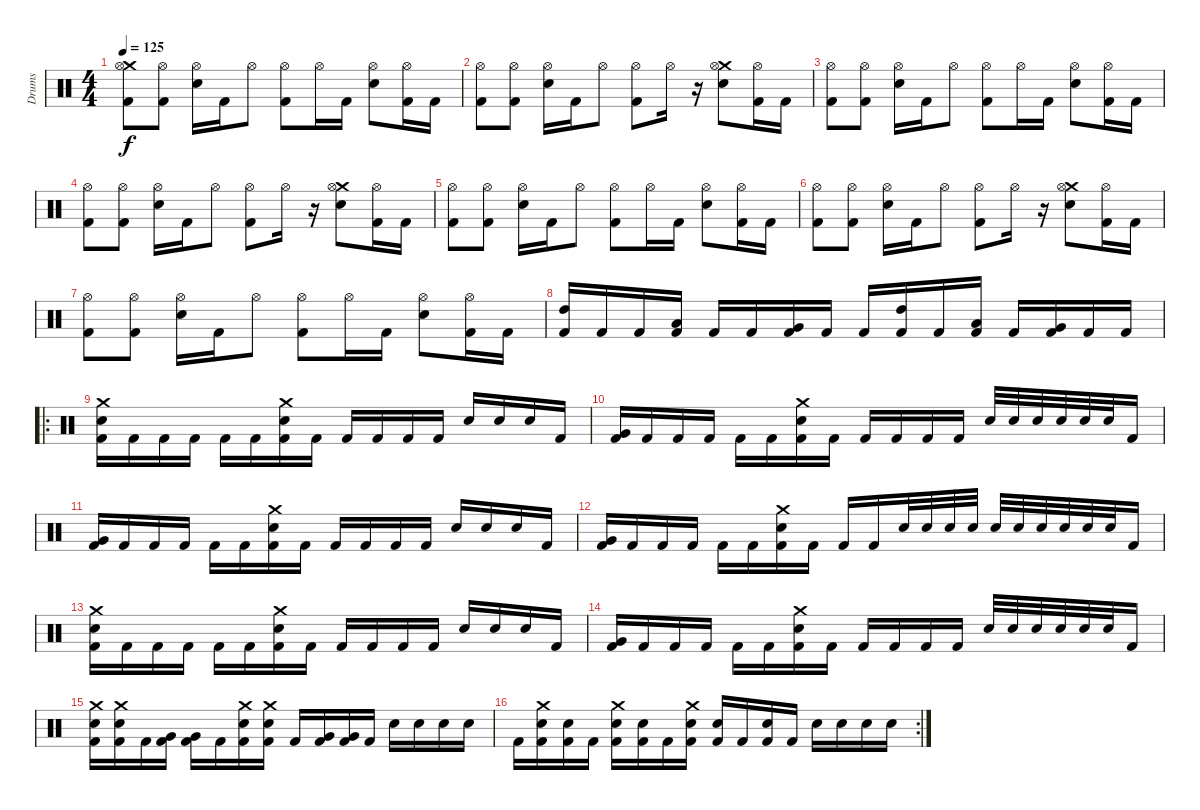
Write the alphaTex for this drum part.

\track ("Drums" "Drums") {instrument percussion}
\staff {score}
\articulation defaults
\ts (4 4)
\tempo 125
\clef neutral
\ks c
("Crash medium (hit)" "Hi-Hat (open)" "Kick (hit) 2").8{dy f} ("Hi-Hat (open)" "Kick (hit) 2").8 ("Hi-Hat (open)" "Electric Snare (hit)").16 "Kick (hit) 2".16 "Hi-Hat (open)".8 ("Hi-Hat (open)" "Kick (hit) 2").8 "Hi-Hat (open)".16 "Kick (hit) 2".16 ("Hi-Hat (open)" "Electric Snare (hit)").8 ("Hi-Hat (open)" "Kick (hit) 2").16 "Kick (hit) 2".16 |
("Hi-Hat (open)" "Kick (hit) 2").8 ("Hi-Hat (open)" "Kick (hit) 2").8 ("Hi-Hat (open)" "Electric Snare (hit)").16 "Kick (hit) 2".16 "Hi-Hat (open)".8 ("Hi-Hat (open)" "Kick (hit) 2").8 "Hi-Hat (open)".16 r.16 ("Crash medium (hit)" "Hi-Hat (open)" "Electric Snare (hit)").8 ("Hi-Hat (open)" "Kick (hit) 2").16 "Kick (hit) 2".16 |
("Hi-Hat (open)" "Kick (hit) 2").8 ("Hi-Hat (open)" "Kick (hit) 2").8 ("Hi-Hat (open)" "Electric Snare (hit)").16 "Kick (hit) 2".16 "Hi-Hat (open)".8 ("Hi-Hat (open)" "Kick (hit) 2").8 "Hi-Hat (open)".16 "Kick (hit) 2".16 ("Hi-Hat (open)" "Electric Snare (hit)").8 ("Hi-Hat (open)" "Kick (hit) 2").16 "Kick (hit) 2".16 |
("Hi-Hat (open)" "Kick (hit) 2").8 ("Hi-Hat (open)" "Kick (hit) 2").8 ("Hi-Hat (open)" "Electric Snare (hit)").16 "Kick (hit) 2".16 "Hi-Hat (open)".8 ("Hi-Hat (open)" "Kick (hit) 2").8 "Hi-Hat (open)".16 r.16 ("Crash medium (hit)" "Hi-Hat (open)" "Electric Snare (hit)").8 ("Hi-Hat (open)" "Kick (hit) 2").16 "Kick (hit) 2".16 |
("Hi-Hat (open)" "Kick (hit) 2").8 ("Hi-Hat (open)" "Kick (hit) 2").8 ("Hi-Hat (open)" "Electric Snare (hit)").16 "Kick (hit) 2".16 "Hi-Hat (open)".8 ("Hi-Hat (open)" "Kick (hit) 2").8 "Hi-Hat (open)".16 "Kick (hit) 2".16 ("Hi-Hat (open)" "Electric Snare (hit)").8 ("Hi-Hat (open)" "Kick (hit) 2").16 "Kick (hit) 2".16 |
("Hi-Hat (open)" "Kick (hit) 2").8 ("Hi-Hat (open)" "Kick (hit) 2").8 ("Hi-Hat (open)" "Electric Snare (hit)").16 "Kick (hit) 2".16 "Hi-Hat (open)".8 ("Hi-Hat (open)" "Kick (hit) 2").8 "Hi-Hat (open)".16 r.16 ("Crash medium (hit)" "Hi-Hat (open)" "Electric Snare (hit)").8 ("Hi-Hat (open)" "Kick (hit) 2").16 "Kick (hit) 2".16 |
("Hi-Hat (open)" "Kick (hit) 2").8 ("Hi-Hat (open)" "Kick (hit) 2").8 ("Hi-Hat (open)" "Electric Snare (hit)").16 "Kick (hit) 2".16 "Hi-Hat (open)".8 ("Hi-Hat (open)" "Kick (hit) 2").8 "Hi-Hat (open)".16 "Kick (hit) 2".16 ("Hi-Hat (open)" "Electric Snare (hit)").8 ("Hi-Hat (open)" "Kick (hit) 2").16 "Kick (hit) 2".16 |
("High Tom (hit)" "Kick (hit) 2").16 "Kick (hit) 2".16 "Kick (hit) 2".16 ("Low Tom (hit)" "Kick (hit) 2").16 "Kick (hit) 2".16 "Kick (hit) 2".16 ("Very Low Tom (hit)" "Kick (hit) 2").16 "Kick (hit) 2".16 "Kick (hit) 2".16 ("High Tom (hit)" "Kick (hit) 2").16 "Kick (hit) 2".16 ("Low Tom (hit)" "Kick (hit) 2").16 "Kick (hit) 2".16 ("Very Low Tom (hit)" "Kick (hit) 2").16 "Kick (hit) 2".16 "Kick (hit) 2".16 |
\ro
("Crash medium (hit)" "Electric Snare (hit)" "Kick (hit) 2").16 "Kick (hit) 2".16 "Kick (hit) 2".16 "Kick (hit) 2".16 "Kick (hit) 2".16 "Kick (hit) 2".16 ("Crash medium (hit)" "Electric Snare (hit)" "Kick (hit) 2").16 "Kick (hit) 2".16 "Kick (hit) 2".16 "Kick (hit) 2".16 "Kick (hit) 2".16 "Kick (hit) 2".16 "Electric Snare (hit)".16 "Electric Snare (hit)".16 "Electric Snare (hit)".16 "Kick (hit) 2".16 |
("Very Low Tom (hit)" "Kick (hit) 2").16 "Kick (hit) 2".16 "Kick (hit) 2".16 "Kick (hit) 2".16 "Kick (hit) 2".16 "Kick (hit) 2".16 ("Crash medium (hit)" "Electric Snare (hit)" "Kick (hit) 2").16 "Kick (hit) 2".16 "Kick (hit) 2".16 "Kick (hit) 2".16 "Kick (hit) 2".16 "Kick (hit) 2".16 "Electric Snare (hit)".32 "Electric Snare (hit)".32 "Electric Snare (hit)".32 "Electric Snare (hit)".32 "Electric Snare (hit)".32 "Electric Snare (hit)".32 "Kick (hit) 2".16 |
("Very Low Tom (hit)" "Kick (hit) 2").16 "Kick (hit) 2".16 "Kick (hit) 2".16 "Kick (hit) 2".16 "Kick (hit) 2".16 "Kick (hit) 2".16 ("Crash medium (hit)" "Electric Snare (hit)" "Kick (hit) 2").16 "Kick (hit) 2".16 "Kick (hit) 2".16 "Kick (hit) 2".16 "Kick (hit) 2".16 "Kick (hit) 2".16 "Electric Snare (hit)".16 "Electric Snare (hit)".16 "Electric Snare (hit)".16 "Kick (hit) 2".16 |
("Very Low Tom (hit)" "Kick (hit) 2").16 "Kick (hit) 2".16 "Kick (hit) 2".16 "Kick (hit) 2".16 "Kick (hit) 2".16 "Kick (hit) 2".16 ("Crash medium (hit)" "Electric Snare (hit)" "Kick (hit) 2").16 "Kick (hit) 2".16 "Kick (hit) 2".16 "Kick (hit) 2".16 "Electric Snare (hit)".32 "Electric Snare (hit)".32 "Electric Snare (hit)".32 "Electric Snare (hit)".32 "Electric Snare (hit)".32 "Electric Snare (hit)".32 "Electric Snare (hit)".32 "Electric Snare (hit)".32 "Electric Snare (hit)".32 "Electric Snare (hit)".32 "Kick (hit) 2".16 |
("Crash medium (hit)" "Electric Snare (hit)" "Kick (hit) 2").16 "Kick (hit) 2".16 "Kick (hit) 2".16 "Kick (hit) 2".16 "Kick (hit) 2".16 "Kick (hit) 2".16 ("Crash medium (hit)" "Electric Snare (hit)" "Kick (hit) 2").16 "Kick (hit) 2".16 "Kick (hit) 2".16 "Kick (hit) 2".16 "Kick (hit) 2".16 "Kick (hit) 2".16 "Electric Snare (hit)".16 "Electric Snare (hit)".16 "Electric Snare (hit)".16 "Kick (hit) 2".16 |
("Very Low Tom (hit)" "Kick (hit) 2").16 "Kick (hit) 2".16 "Kick (hit) 2".16 "Kick (hit) 2".16 "Kick (hit) 2".16 "Kick (hit) 2".16 ("Crash medium (hit)" "Electric Snare (hit)" "Kick (hit) 2").16 "Kick (hit) 2".16 "Kick (hit) 2".16 "Kick (hit) 2".16 "Kick (hit) 2".16 "Kick (hit) 2".16 "Electric Snare (hit)".32 "Electric Snare (hit)".32 "Electric Snare (hit)".32 "Electric Snare (hit)".32 "Electric Snare (hit)".32 "Electric Snare (hit)".32 "Kick (hit) 2".16 |
("Crash medium (hit)" "Electric Snare (hit)" "Kick (hit) 2").16 ("Crash medium (hit)" "Electric Snare (hit)" "Kick (hit) 2").16 "Kick (hit) 2".16 ("Very Low Tom (hit)" "Kick (hit) 2").16 ("Very Low Tom (hit)" "Kick (hit) 2").16 "Kick (hit) 2".16 ("Crash medium (hit)" "Electric Snare (hit)" "Kick (hit) 2").16 ("Crash medium (hit)" "Electric Snare (hit)" "Kick (hit) 2").16 "Kick (hit) 2".16 ("Very Low Tom (hit)" "Kick (hit) 2").16 ("Very Low Tom (hit)" "Kick (hit) 2").16 "Kick (hit) 2".16 "Electric Snare (hit)".16 "Electric Snare (hit)".16 "Electric Snare (hit)".16 "Electric Snare (hit)".16 |
\rc 2 "Kick (hit) 2".16
("Crash medium (hit)" "Electric Snare (hit)" "Kick (hit) 2").16 ("Electric Snare (hit)" "Kick (hit) 2").16 "Kick (hit) 2".16 ("Crash medium (hit)" "Electric Snare (hit)" "Kick (hit) 2").16 ("Electric Snare (hit)" "Kick (hit) 2").16 "Kick (hit) 2".16 ("Crash medium (hit)" "Electric Snare (hit)" "Kick (hit) 2").16 ("Electric Snare (hit)" "Kick (hit) 2").16 "Kick (hit) 2".16 ("Electric Snare (hit)" "Kick (hit) 2").16 "Kick (hit) 2".16 "Electric Snare (hit)".16 "Electric Snare (hit)".16 "Electric Snare (hit)".16 "Electric Snare (hit)".16
